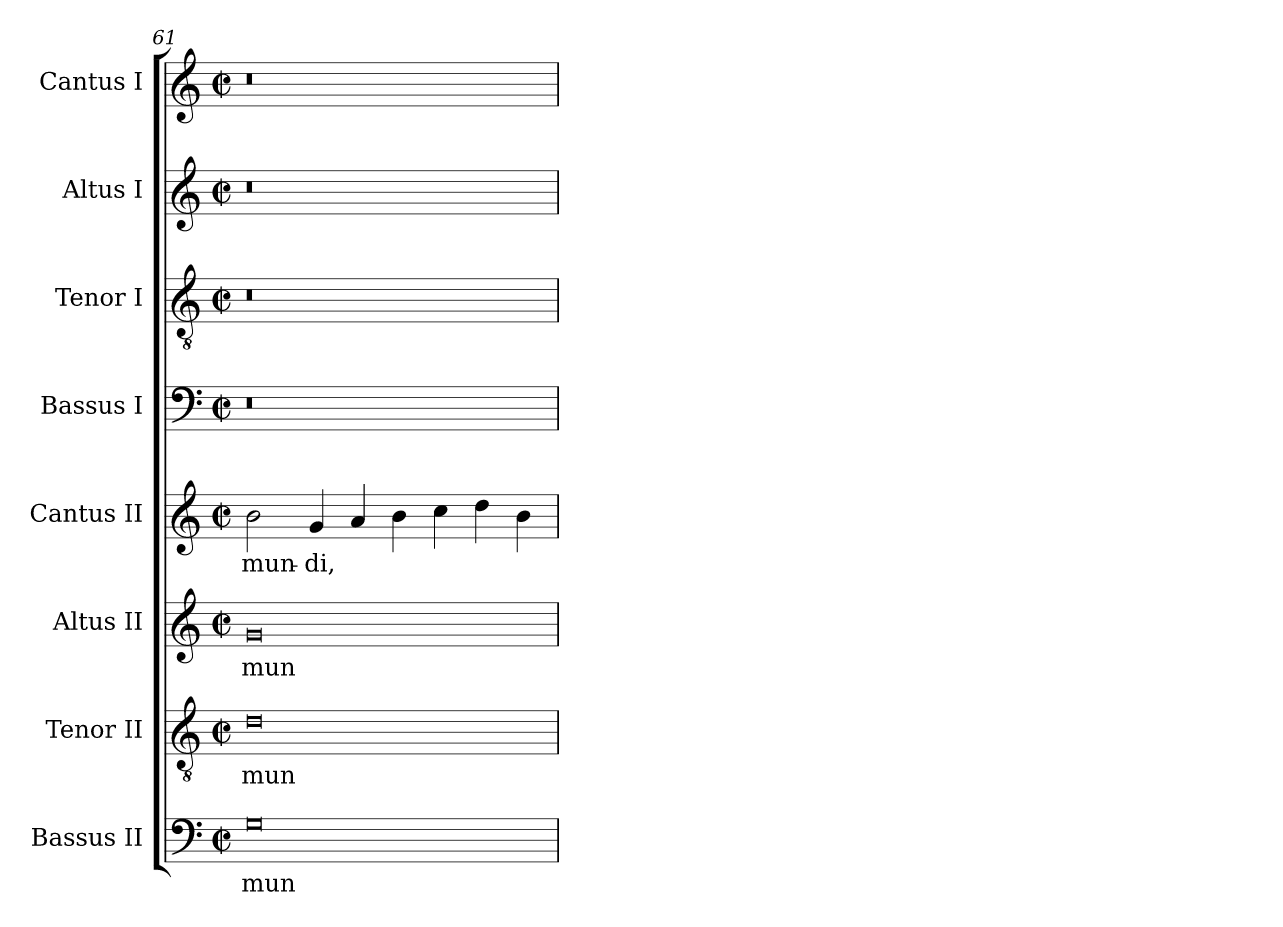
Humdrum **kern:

**kern	**text	**kern	**text	**kern	**text	**kern	**text	**kern	**kern	**kern	**kern
*part8	*part8	*part7	*part7	*part6	*part6	*part5	*part5	*part4	*part3	*part2	*part1
*staff8	*staff8	*staff7	*staff7	*staff6	*staff6	*staff5	*staff5	*staff4	*staff3	*staff2	*staff1
*I"Bassus II	*	*I"Tenor II	*	*I"Altus II	*	*I"Cantus II	*	*I"Bassus I	*I"Tenor I	*I"Altus I	*I"Cantus I
*clefF4	*	*clefGv2	*	*clefG2	*	*clefG2	*	*clefF4	*clefGv2	*clefG2	*clefG2
*	*	*	*	*	*	*	*	*	*	*k[]	*
*	*	*	*	*	*	*	*	*	*	*C:	*
*M2/2	*	*M2/2	*	*M2/2	*	*M2/2	*	*M2/2	*M2/2	*M2/2	*M2/2
*met(c|)	*	*met(c|)	*	*met(c|)	*	*met(c|)	*	*met(c|)	*met(c|)	*met(c|)	*met(c|)
=61	=61	=61	=61	=61	=61	=61	=61	=61	=61	=61	=61
!	!LO:LY:b:cj	!	!LO:LY:b:cj	!	!LO:LY:b:cj	!	!LO:LY:b:cj	!	!	!	!
0G	mun	0d	mun	0g	mun-	2b\	mun-	0r	0r	0r	0r
!	!	!	!	!	!	!	!LO:LY:b:cj	!	!	!	!
.	.	.	.	.	.	4g/	-di,	.	.	.	.
.	.	.	.	.	.	4a/	.	.	.	.	.
.	.	.	.	.	.	4b\	.	.	.	.	.
.	.	.	.	.	.	4cc\	.	.	.	.	.
.	.	.	.	.	.	4dd\	.	.	.	.	.
.	.	.	.	.	.	4b\	.	.	.	.	.
=	=	=	=	=	=	=	=	=	=	=	=
*-	*-	*-	*-	*-	*-	*-	*-	*-	*-	*-	*-
